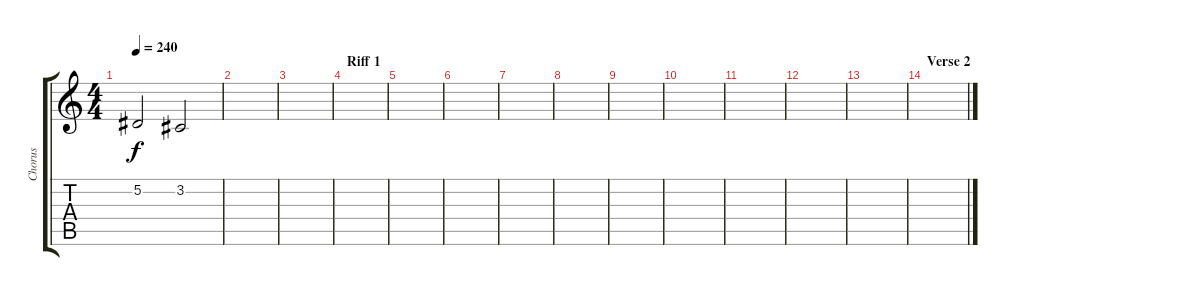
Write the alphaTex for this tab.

\track ("Chorus" "Chorus") {instrument lead6voice}
\staff {score tabs}
\tuning (Eb4 Bb3 Gb3 Db3 Ab2 Eb2) {hide}
\ts (4 4)
\tempo 240
\clef g2
\ks c
5.2.2{dy f} 3.2.2 |
|
|
\section ("" "Riff 1")
|
|
|
|
|
|
|
|
|
|
\section ("" "Verse 2")
